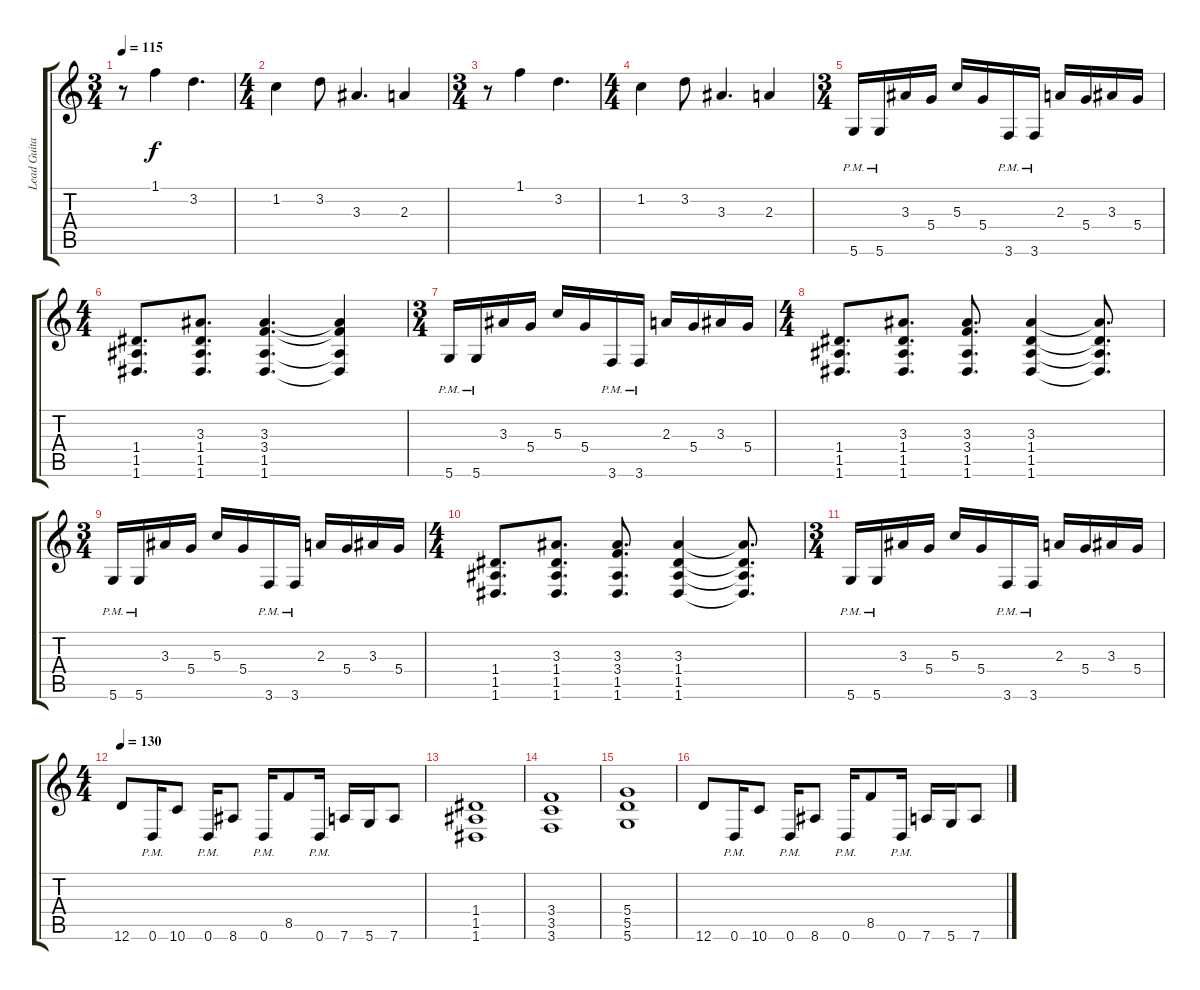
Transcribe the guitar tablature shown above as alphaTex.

\track ("Lead Guitar / Acoustic Guitar" "Lead Guita") {instrument distortionguitar}
\staff {score tabs}
\tuning (E4 B3 G3 D3 A2 D2) {hide}
\ts (3 4)
\tempo 115
\clef g2
\ks c
r.8{dy f} 1.1.4 3.2.4{d} |
\ts (4 4)
1.2.4 3.2.8 3.3.4{d} 2.3.4 |
\ts (3 4)
r.8 1.1.4 3.2.4{d} |
\ts (4 4)
1.2.4 3.2.8 3.3.4{d} 2.3.4 |
\ts (3 4)
5.6{pm}.16{balance 8} 5.6{pm}.16 3.3.16 5.4.16 5.3.16 5.4.16 3.6{pm}.16 3.6{pm}.16 2.3.16 5.4.16 3.3.16 5.4.16 |
\ts (4 4)
(1.4 1.5 1.6).8{d balance 0} (3.3 1.4 1.5 1.6).8{d} (3.3 3.4 1.5 1.6).4{d} (3.3{t} 3.4{t} 1.5{t} 1.6{t}).4 |
\ts (3 4)
5.6{pm}.16 5.6{pm}.16 3.3.16 5.4.16 5.3.16 5.4.16 3.6{pm}.16 3.6{pm}.16 2.3.16 5.4.16 3.3.16 5.4.16 |
\ts (4 4)
(1.4 1.5 1.6).8{d} (3.3 1.4 1.5 1.6).8{d} (3.3 3.4 1.5 1.6).8{d} (3.3 1.4 1.5 1.6).4 (3.3{t} 1.4{t} 1.5{t} 1.6{t}).8{d} |
\ts (3 4)
5.6{pm}.16 5.6{pm}.16 3.3.16 5.4.16 5.3.16 5.4.16 3.6{pm}.16 3.6{pm}.16 2.3.16 5.4.16 3.3.16 5.4.16 |
\ts (4 4)
(1.4 1.5 1.6).8{d} (3.3 1.4 1.5 1.6).8{d} (3.3 3.4 1.5 1.6).8{d} (3.3 1.4 1.5 1.6).4 (3.3{t} 1.4{t} 1.5{t} 1.6{t}).8{d} |
\ts (3 4)
5.6{pm}.16 5.6{pm}.16 3.3.16 5.4.16 5.3.16 5.4.16 3.6{pm}.16 3.6{pm}.16 2.3.16 5.4.16 3.3.16 5.4.16 |
\ts (4 4)
\tempo 130
12.6.8 0.6{pm}.16 10.6.8 0.6{pm}.16 8.6.8 0.6{pm}.16 8.5.8 0.6{pm}.16 7.6.16 5.6.16 7.6.8 |
(1.4 1.5 1.6).1 |
(3.4 3.5 3.6).1 |
(5.4 5.5 5.6).1 |
12.6.8 0.6{pm}.16 10.6.8 0.6{pm}.16 8.6.8 0.6{pm}.16 8.5.8 0.6{pm}.16 7.6.16 5.6.16 7.6.8
